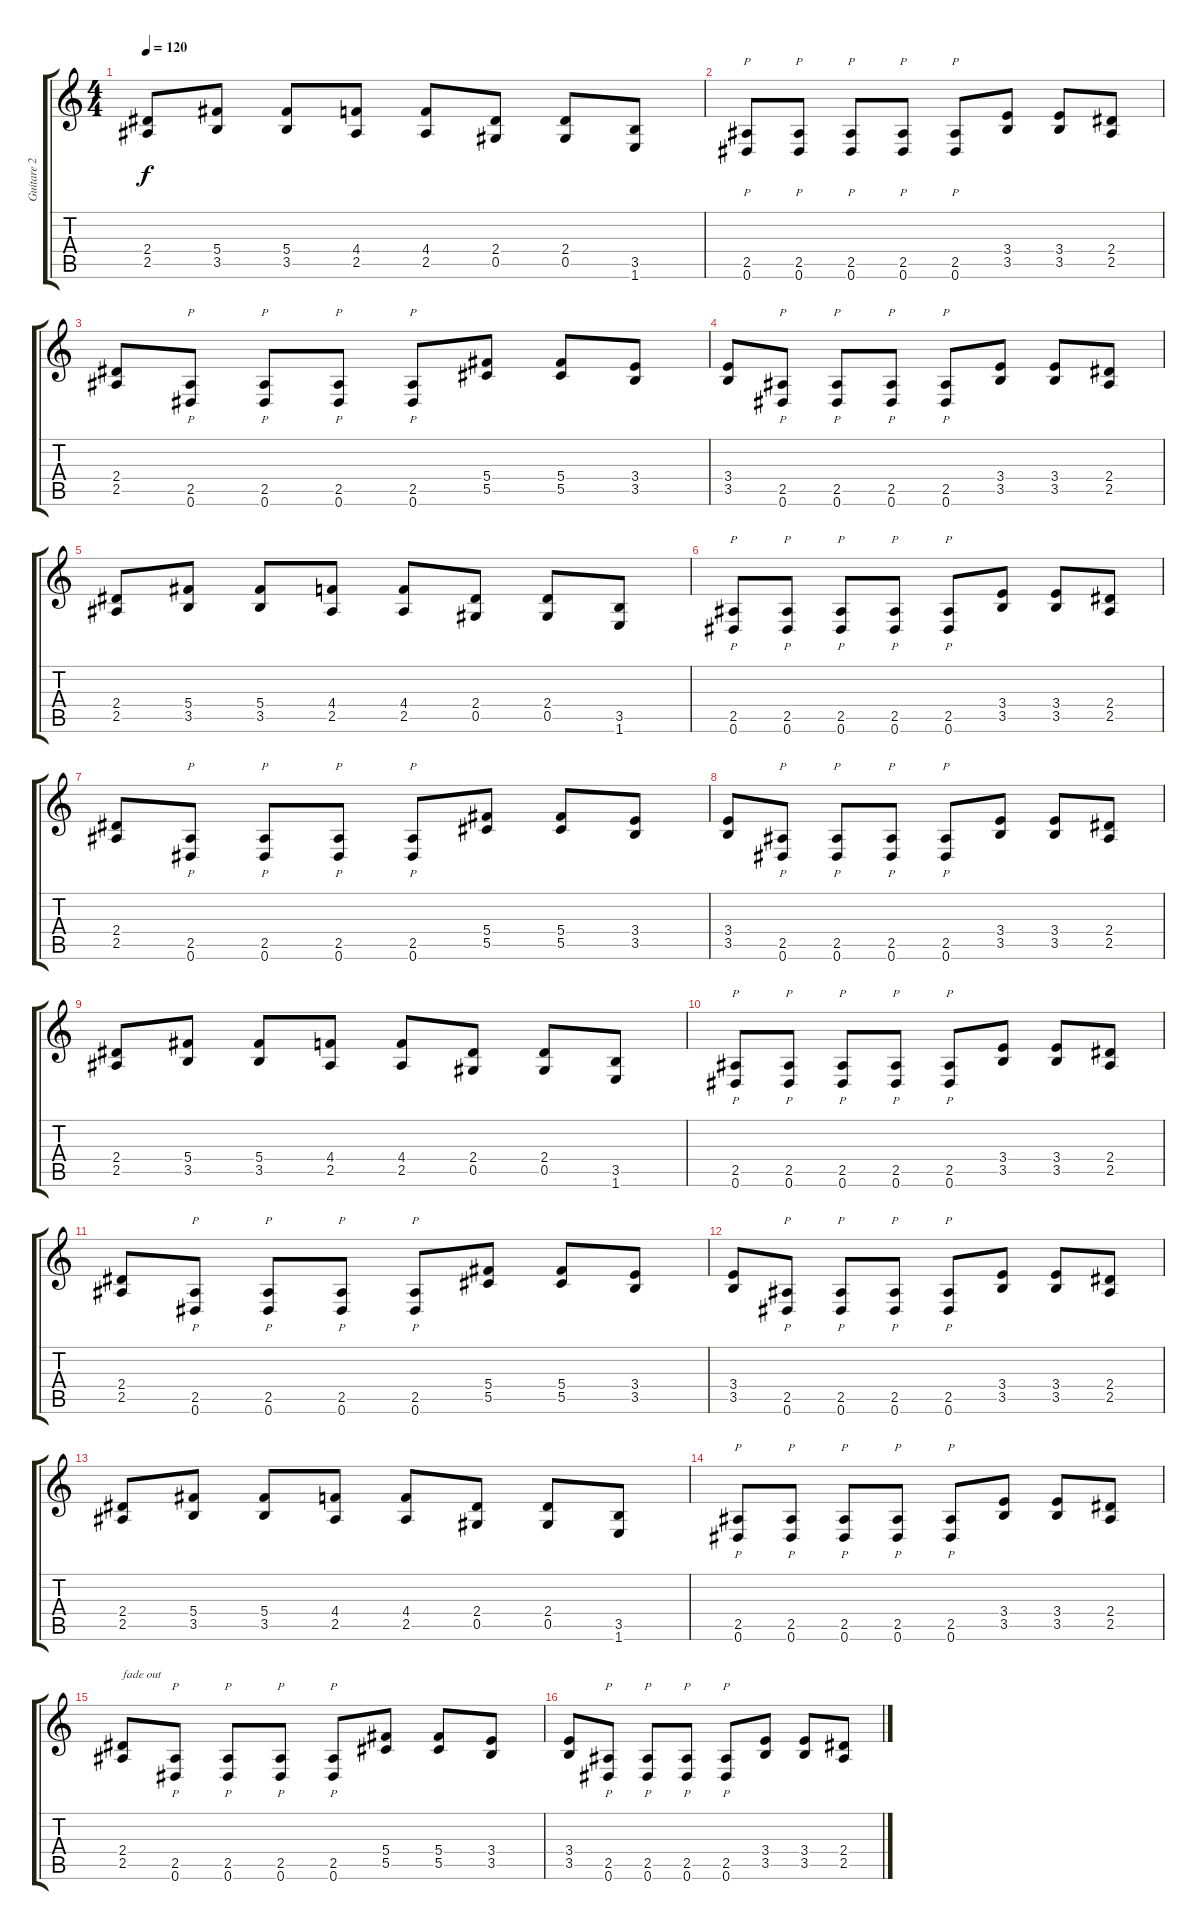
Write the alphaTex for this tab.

\track ("Guitare 2" "Guitare 2") {instrument distortionguitar}
\staff {score tabs}
\tuning (Eb4 Bb3 Gb3 Db3 Ab2 Eb2) {hide}
\ts (4 4)
\tempo 120
\clef g2
\ks c
(2.4 2.5).8{dy f} (5.4 3.5).8 (5.4 3.5).8 (4.4 2.5).8 (4.4 2.5).8 (2.4 0.5).8 (2.4 0.5).8 (3.5 1.6).8 |
(2.5 0.6).8{p} (2.5 0.6).8{p} (2.5 0.6).8{p} (2.5 0.6).8{p} (2.5 0.6).8{p} (3.4 3.5).8 (3.4 3.5).8 (2.4 2.5).8 |
(2.4 2.5).8 (2.5 0.6).8{p} (2.5 0.6).8{p} (2.5 0.6).8{p} (2.5 0.6).8{p} (5.4 5.5).8 (5.4 5.5).8 (3.4 3.5).8 |
(3.4 3.5).8 (2.5 0.6).8{p} (2.5 0.6).8{p} (2.5 0.6).8{p} (2.5 0.6).8{p} (3.4 3.5).8 (3.4 3.5).8 (2.4 2.5).8 |
(2.4 2.5).8 (5.4 3.5).8 (5.4 3.5).8 (4.4 2.5).8 (4.4 2.5).8 (2.4 0.5).8 (2.4 0.5).8 (3.5 1.6).8 |
(2.5 0.6).8{p} (2.5 0.6).8{p} (2.5 0.6).8{p} (2.5 0.6).8{p} (2.5 0.6).8{p} (3.4 3.5).8 (3.4 3.5).8 (2.4 2.5).8 |
(2.4 2.5).8 (2.5 0.6).8{p} (2.5 0.6).8{p} (2.5 0.6).8{p} (2.5 0.6).8{p} (5.4 5.5).8 (5.4 5.5).8 (3.4 3.5).8 |
(3.4 3.5).8 (2.5 0.6).8{p} (2.5 0.6).8{p} (2.5 0.6).8{p} (2.5 0.6).8{p} (3.4 3.5).8 (3.4 3.5).8 (2.4 2.5).8 |
(2.4 2.5).8 (5.4 3.5).8 (5.4 3.5).8 (4.4 2.5).8 (4.4 2.5).8 (2.4 0.5).8 (2.4 0.5).8 (3.5 1.6).8 |
(2.5 0.6).8{p} (2.5 0.6).8{p} (2.5 0.6).8{p} (2.5 0.6).8{p} (2.5 0.6).8{p} (3.4 3.5).8 (3.4 3.5).8 (2.4 2.5).8 |
(2.4 2.5).8 (2.5 0.6).8{p} (2.5 0.6).8{p} (2.5 0.6).8{p} (2.5 0.6).8{p} (5.4 5.5).8 (5.4 5.5).8 (3.4 3.5).8 |
(3.4 3.5).8 (2.5 0.6).8{p} (2.5 0.6).8{p} (2.5 0.6).8{p} (2.5 0.6).8{p} (3.4 3.5).8 (3.4 3.5).8 (2.4 2.5).8 |
(2.4 2.5).8 (5.4 3.5).8 (5.4 3.5).8 (4.4 2.5).8 (4.4 2.5).8 (2.4 0.5).8 (2.4 0.5).8 (3.5 1.6).8 |
(2.5 0.6).8{p} (2.5 0.6).8{p} (2.5 0.6).8{p} (2.5 0.6).8{p} (2.5 0.6).8{p} (3.4 3.5).8 (3.4 3.5).8 (2.4 2.5).8 |
(2.4 2.5).8{txt "fade out"} (2.5 0.6).8{p} (2.5 0.6).8{p} (2.5 0.6).8{p} (2.5 0.6).8{p} (5.4 5.5).8 (5.4 5.5).8 (3.4 3.5).8 |
(3.4 3.5).8 (2.5 0.6).8{p} (2.5 0.6).8{p} (2.5 0.6).8{p} (2.5 0.6).8{p} (3.4 3.5).8 (3.4 3.5).8 (2.4 2.5).8
